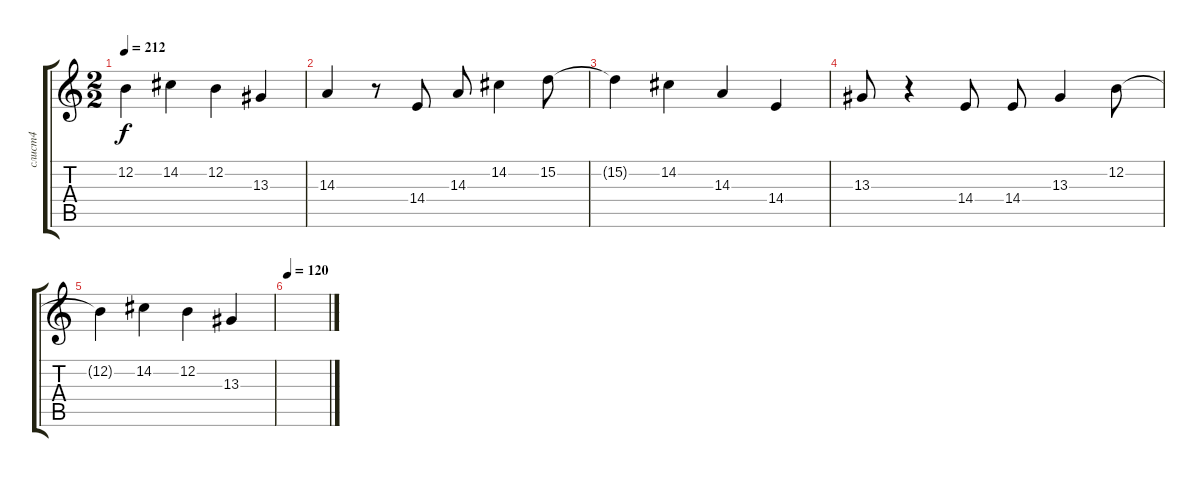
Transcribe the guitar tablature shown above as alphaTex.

\track ("слист4" "слист4") {instrument acousticgrandpiano}
\staff {score tabs}
\tuning (E4 B3 G3 D3 A2 E2) {hide}
\ts (2 2)
\tempo 212
\clef g2
\ks c
12.2{t}.4{dy f} 14.2.4 12.2.4 13.3.4 |
14.3.4 r.8 14.4.8 14.3.8 14.2.4 15.2.8 |
15.2{t}.4 14.2.4 14.3.4 14.4.4 |
13.3.8 r.4 14.4.8 14.4.8 13.3.4 12.2.8 |
12.2{t}.4 14.2.4 12.2.4 13.3.4 |
\tempo 120
